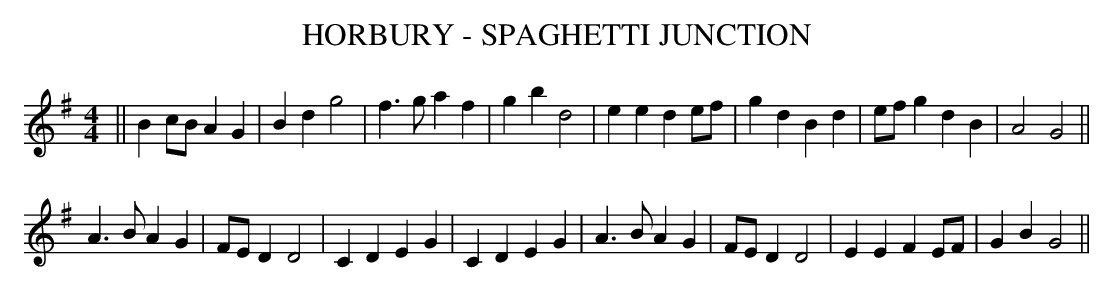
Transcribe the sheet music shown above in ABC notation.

X:1
T: HORBURY - SPAGHETTI JUNCTION
M: 4/4
L: 1/4
K: G
||Bc/B/AG|Bdg2|f>gaf|gbd2|eede/f/|gdBd|e/f/gdB|A2G2||
A>BAG|F/E/DD2|CDEG|CDEG|A>BAG|F/E/DD2|EEFE/F/|GBG2||
